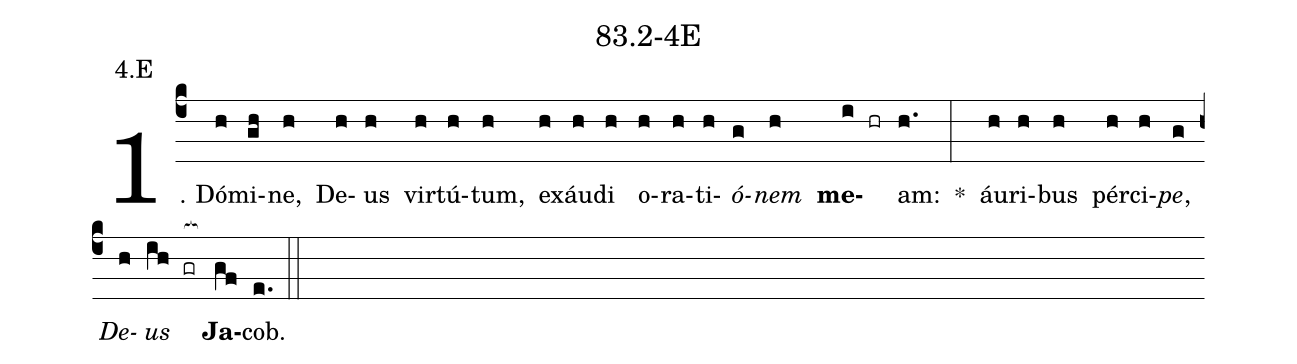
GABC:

name: 83.2-4E;
annotation: 4.E;
%%
(c4)1. Dó(h)mi(gh)ne,(h) De(h)us(h) vir(h)tú(h)tum,(h) ex(h)áu(h)di(h) o(h)ra(h)ti(h)<i>ó</i>(g)<i>nem</i>(h) <b>me</b>(i hr)am:(h.) *(:) áu(h)ri(h)bus(h) pér(h)ci(h)<i>pe</i>,(g) <i>De</i>(h)<i>us</i>(ih gr[ocb:1{]) <b>Ja</b>(gf[ocb:0}])cob.(e.) (::)


%E(h) u(g) o(h) u(ih) a(gf) e.(e.) (::)
